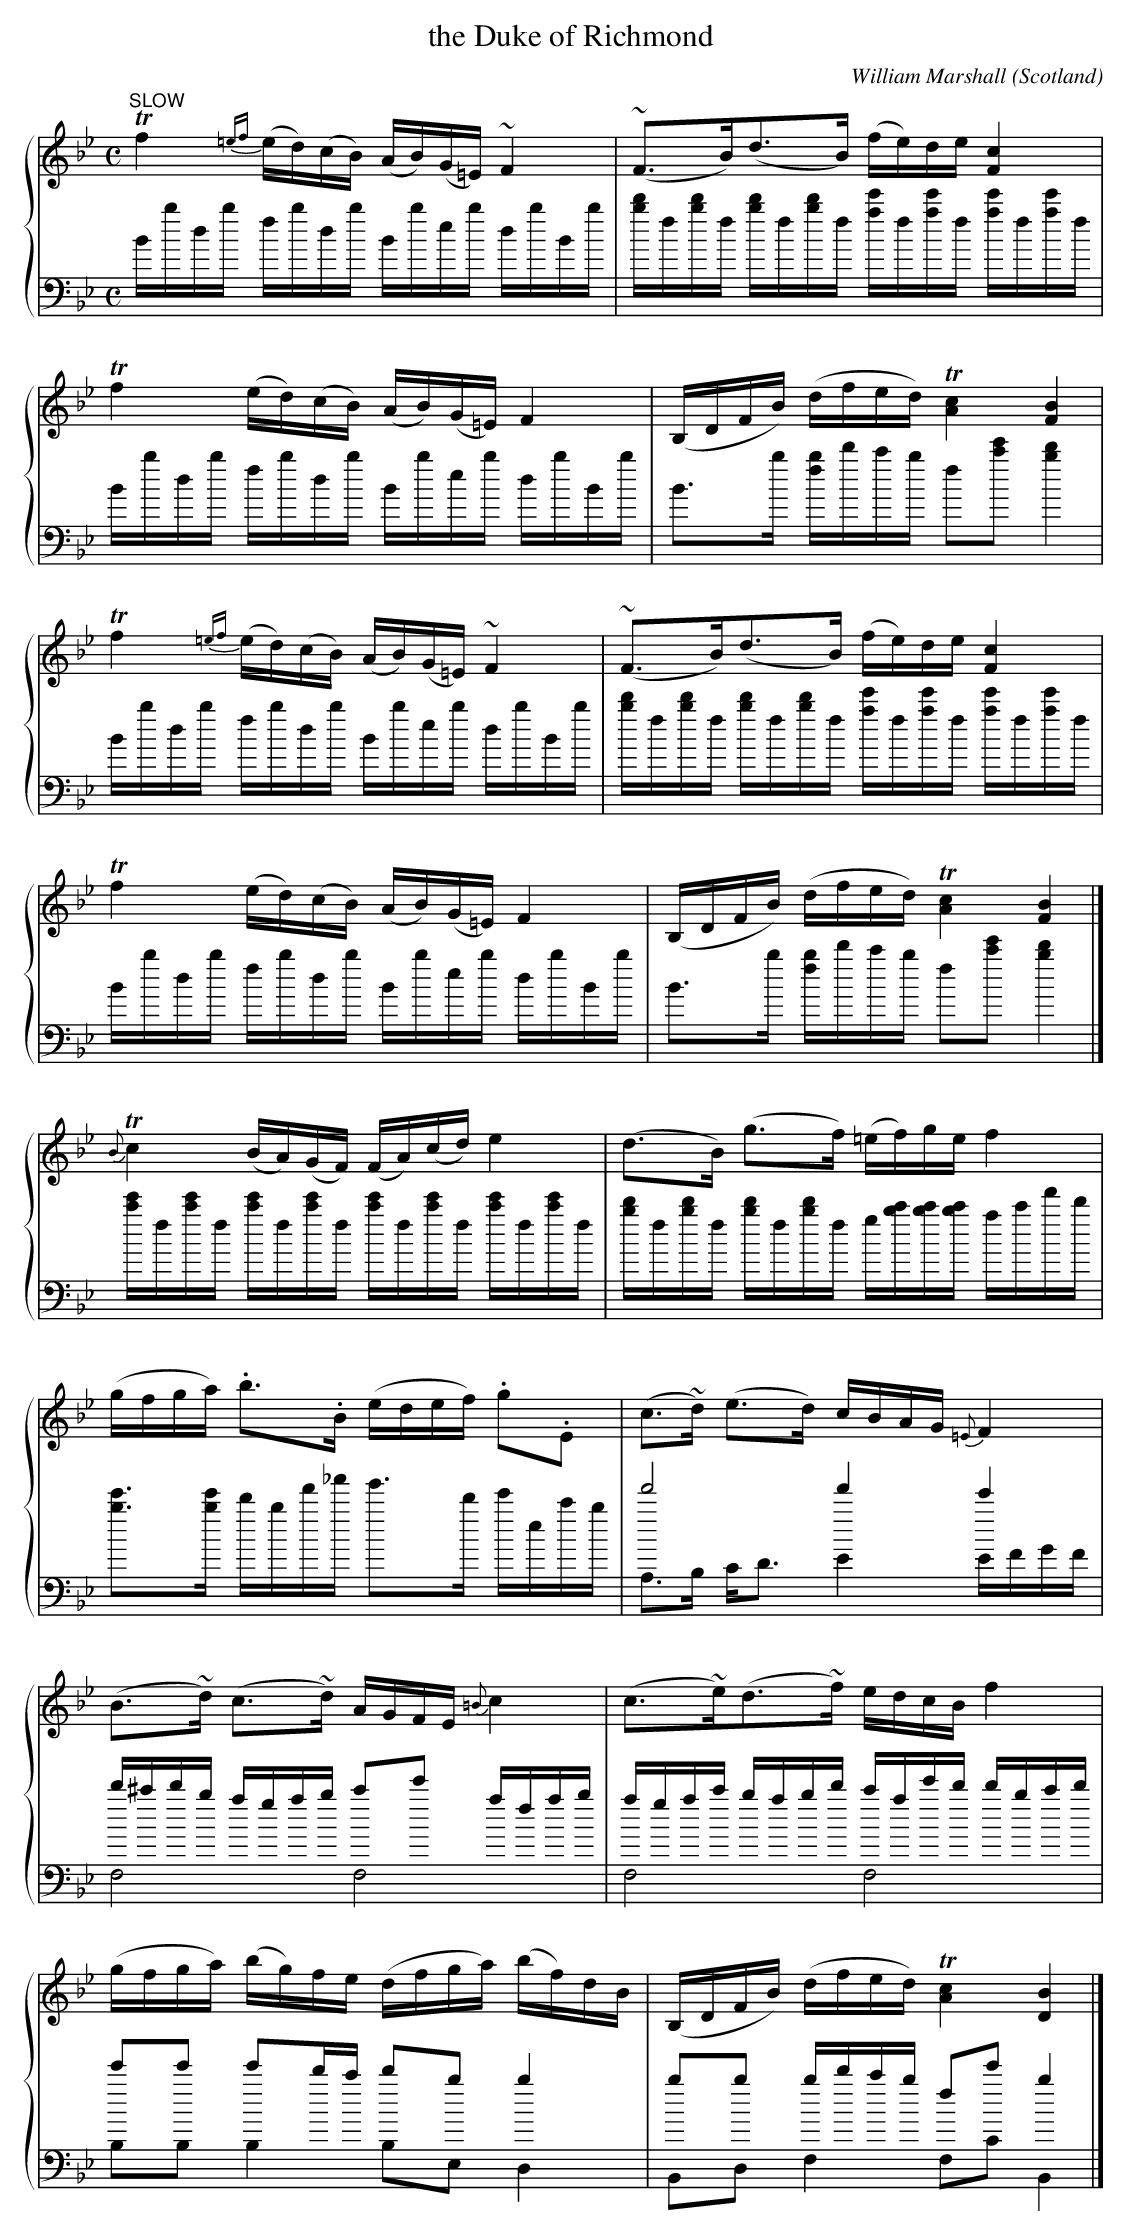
X:1
T:the Duke of Richmond
C:William Marshall
L:1/8
M:C
O:Scotland
K:Bb
%%staves {1 2}
V:1
"^SLOW" \
!trill!f2{=ef} (e/d/)(c/B/) (A/B/)(G/=E/) ~F2 | (~F>B)(d>B) (f/e/)d/e/ [Fc]2 | \
!trill!f2 (e/d/)(c/B/) (A/B/)(G/=E/) F2 | (B,/D/F/B/) (d/f/e/d/) !trill![Ac]2 [FB]2 |
!trill!f2{=ef} (e/d/)(c/B/) (A/B/)(G/=E/) ~F2 | (~F>B)(d>B) (f/e/)d/e/ [Fc]2 | \
!trill!f2 (e/d/)(c/B/) (A/B/)(G/=E/) F2 | (B,/D/F/B/) (d/f/e/d/) !trill![Ac]2 [FB]2 |]
{B}!trill!c2 (B/A/)(G/F/) (F/A/)(c/d/) e2 | (d>B) (g>f) (=e/f/)g/e/ f2 | \
(g/f/g/a/) .b>.B (e/d/e/f/) .g.E | (c>~d) (e>d) c/B/A/G/ {=E}F2 |
(B>~d) (c>~d) A/G/F/E/ {=B}c2 | (c>~e)(d>~f) e/d/c/B/ f2 | \
(g/f/g/a/) (b/g/)f/e/ (d/f/g/a/) (b/f/)d/B/ | (B,/D/F/B/) (d/f/e/d/) !trill![Ac]2 [DB]2 |]
V:2 clef=bass
L:1/16
Bbdb fbdb Bbeb dbBb | [bd']f[bd']f [bd']f[bd']f [ae']f[ae']f [ae']f[ae']f | \
Bbdb fbdb Bbeb dbBb | B3b [fb]d'c'b f2[c'e']2 [bd']4 | \
Bbdb fbdb Bbeb dbBb | [bd']f[bd']f [bd']f[bd']f [ae']f[ae']f [ae']f[ae']f | \
Bbdb fbdb Bbeb dbBb | B3b [fb]d'c'b f2[c'e']2 [bd']4 |]
[c'e']f[c'e']f [c'e']f[c'e']f [c'e']f[c'e']f [c'e']f[c'e']f |
[bd']f[bd']f [bd']f[bd']f g[bc'][bc'][bc'] ac'f'd' |  \
[be']3[be'] d'bf'_a' g'3d' e'ec'b | \
f'8 f'4e'4 & A,3B, CD3 E4 EFGF | \
d'^c'd'b agab c'2e'2 afab & F,8F,8 | agac' babd' c'ae'd' d'bc'd' & F,8F,8 | \
e'2e'2 e'2d'c' d'2b2 b4 & B,2B,2 B,4 B,2E,2 D,4 | b2b2 bd'c'b f2e'2 b4 & B,,2D,2 F,4 F,2C2 B,,4 |]
